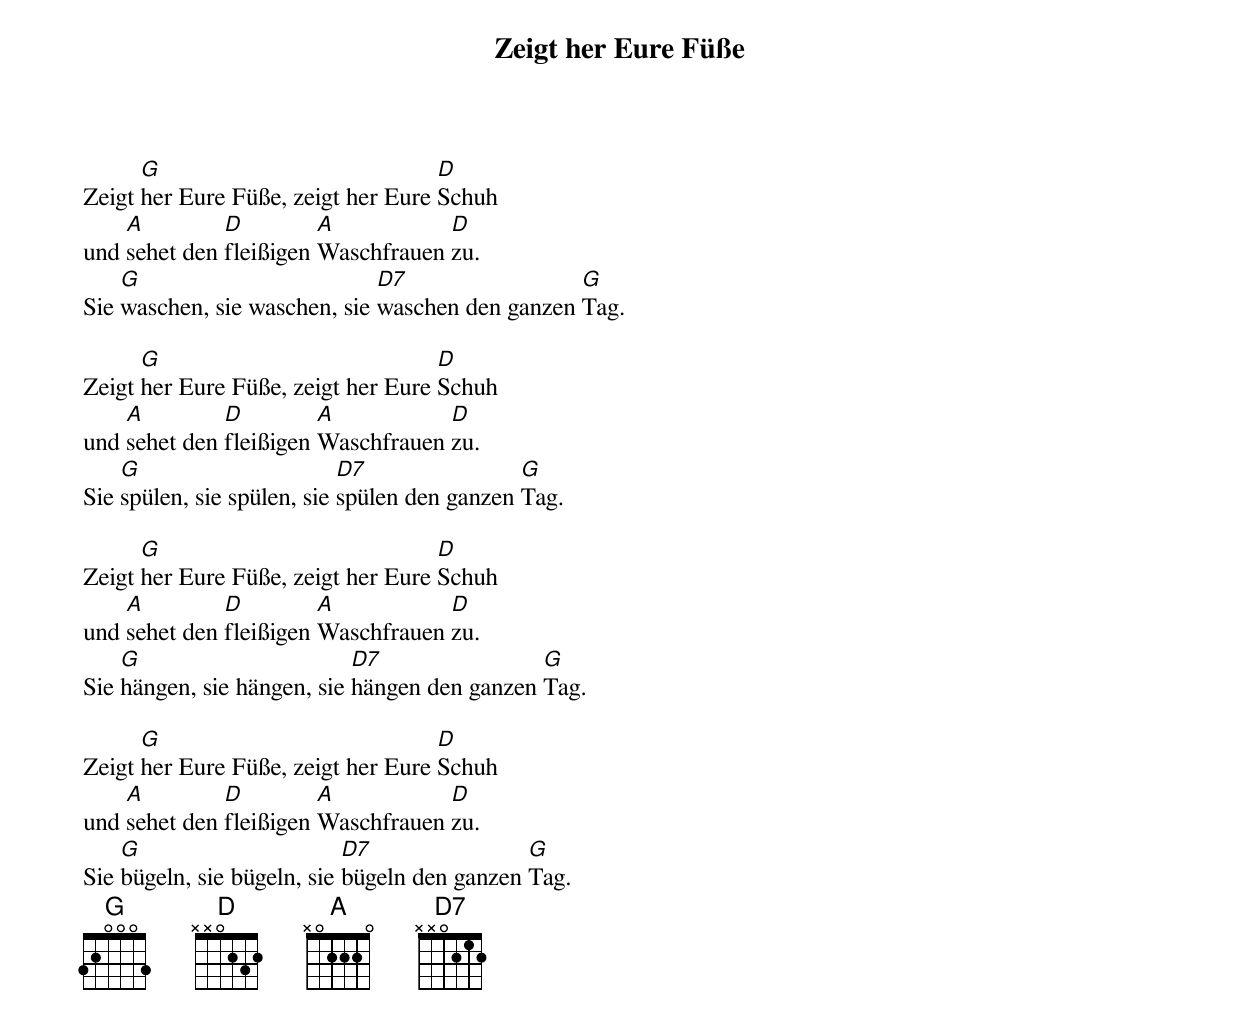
Zeigt her Eure Füße

      G                             D
Zeigt her Eure Füße, zeigt her Eure Schuh
    A         D         A           D
und sehet den fleißigen Waschfrauen zu.
    G                         D7                 G
Sie waschen, sie waschen, sie waschen den ganzen Tag.

      G                             D
Zeigt her Eure Füße, zeigt her Eure Schuh
    A         D         A           D
und sehet den fleißigen Waschfrauen zu.
    G                       D7                G
Sie spülen, sie spülen, sie spülen den ganzen Tag.

      G                             D
Zeigt her Eure Füße, zeigt her Eure Schuh
    A         D         A           D
und sehet den fleißigen Waschfrauen zu.
    G                       D7                G
Sie hängen, sie hängen, sie hängen den ganzen Tag.

      G                             D
Zeigt her Eure Füße, zeigt her Eure Schuh
    A         D         A           D
und sehet den fleißigen Waschfrauen zu.
    G                       D7                G
Sie bügeln, sie bügeln, sie bügeln den ganzen Tag.
